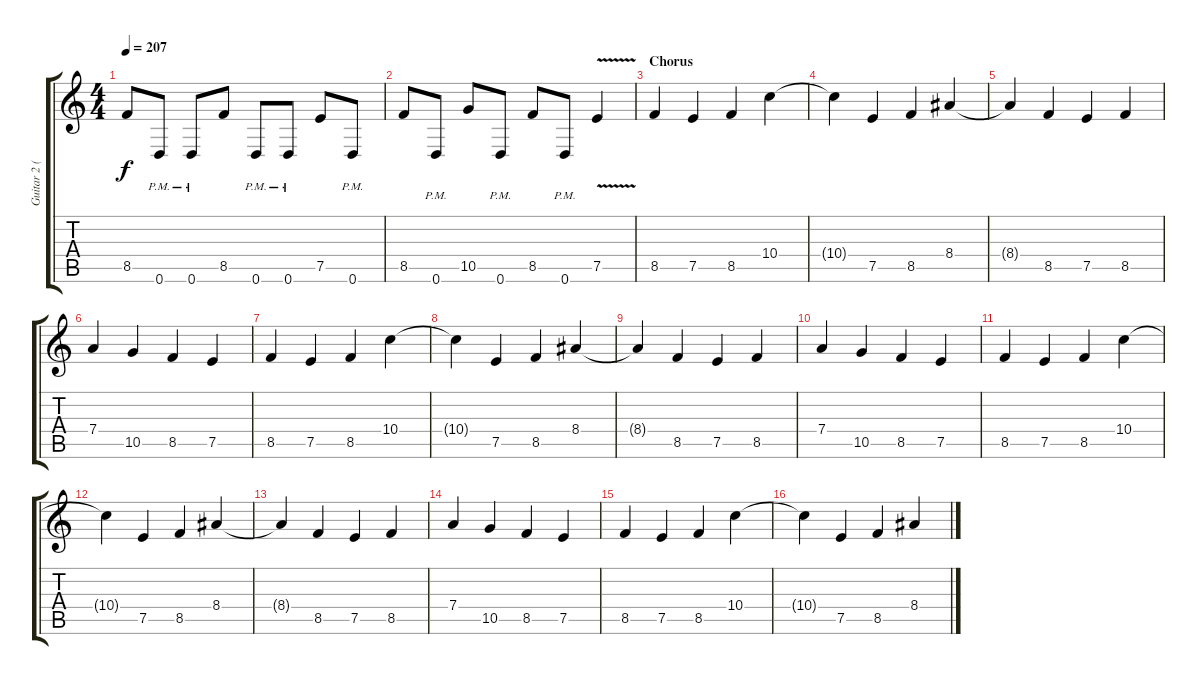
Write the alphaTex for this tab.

\track ("Guitar 2 (Corey)" "Guitar 2 (") {instrument distortionguitar}
\staff {score tabs}
\tuning (E4 B3 G3 D3 A2 D2) {hide}
\ts (4 4)
\tempo 207
\clef g2
\ks c
8.5.8{dy f} 0.6{pm}.8 0.6{pm}.8 8.5.8 0.6{pm}.8 0.6{pm}.8 7.5.8 0.6{pm}.8 |
8.5.8 0.6{pm}.8 10.5.8 0.6{pm}.8 8.5.8 0.6{pm}.8 7.5{v}.4 |
\section ("" "Chorus")
8.5.4 7.5.4 8.5.4 10.4.4 |
10.4{t}.4 7.5.4 8.5.4 8.4.4 |
8.4{t}.4 8.5.4 7.5.4 8.5.4 |
7.4.4 10.5.4 8.5.4 7.5.4 |
8.5.4 7.5.4 8.5.4 10.4.4 |
10.4{t}.4 7.5.4 8.5.4 8.4.4 |
8.4{t}.4 8.5.4 7.5.4 8.5.4 |
7.4.4 10.5.4 8.5.4 7.5.4 |
8.5.4 7.5.4 8.5.4 10.4.4 |
10.4{t}.4 7.5.4 8.5.4 8.4.4 |
8.4{t}.4 8.5.4 7.5.4 8.5.4 |
7.4.4 10.5.4 8.5.4 7.5.4 |
8.5.4 7.5.4 8.5.4 10.4.4 |
10.4{t}.4 7.5.4 8.5.4 8.4.4
